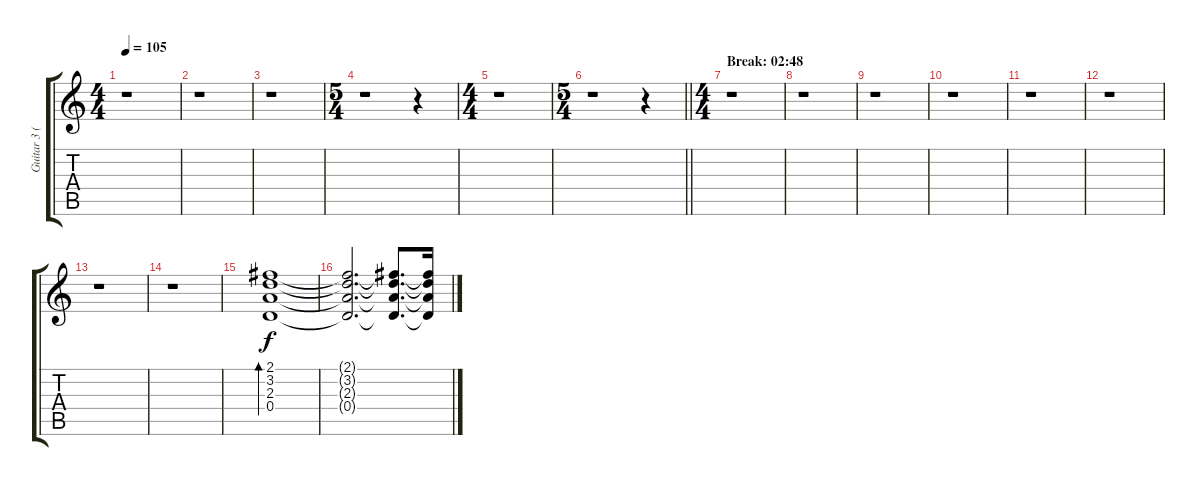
\track ("Guitar 3 (Clean)" "Guitar 3 (") {instrument electricguitarclean}
\staff {score tabs}
\tuning (E4 B3 G3 D3 A2 E2) {hide}
\ts (4 4)
\tempo 105
\clef g2
\ks c
r.1{dy f} |
r.1 |
r.1 |
\ts (5 4)
r.1 r.4 |
\ts (4 4)
r.1 |
\ts (5 4)
\barLineRight lightlight
r.1 r.4 |
\ts (4 4)
\section ("" "Break: 02:48")
r.1 |
r.1 |
r.1 |
r.1 |
r.1 |
r.1 |
r.1 |
r.1 |
(2.1 3.2 2.3 0.4).1{bd 60 volume 9} |
(2.1{t} 3.2{t} 2.3{t} 0.4{t}).2{d} (2.1{t} 3.2{t} 2.3{t} 0.4{t}).8{d} (2.1{ss t} 3.2{ss t} 2.3{ss t} 0.4{t}).16
